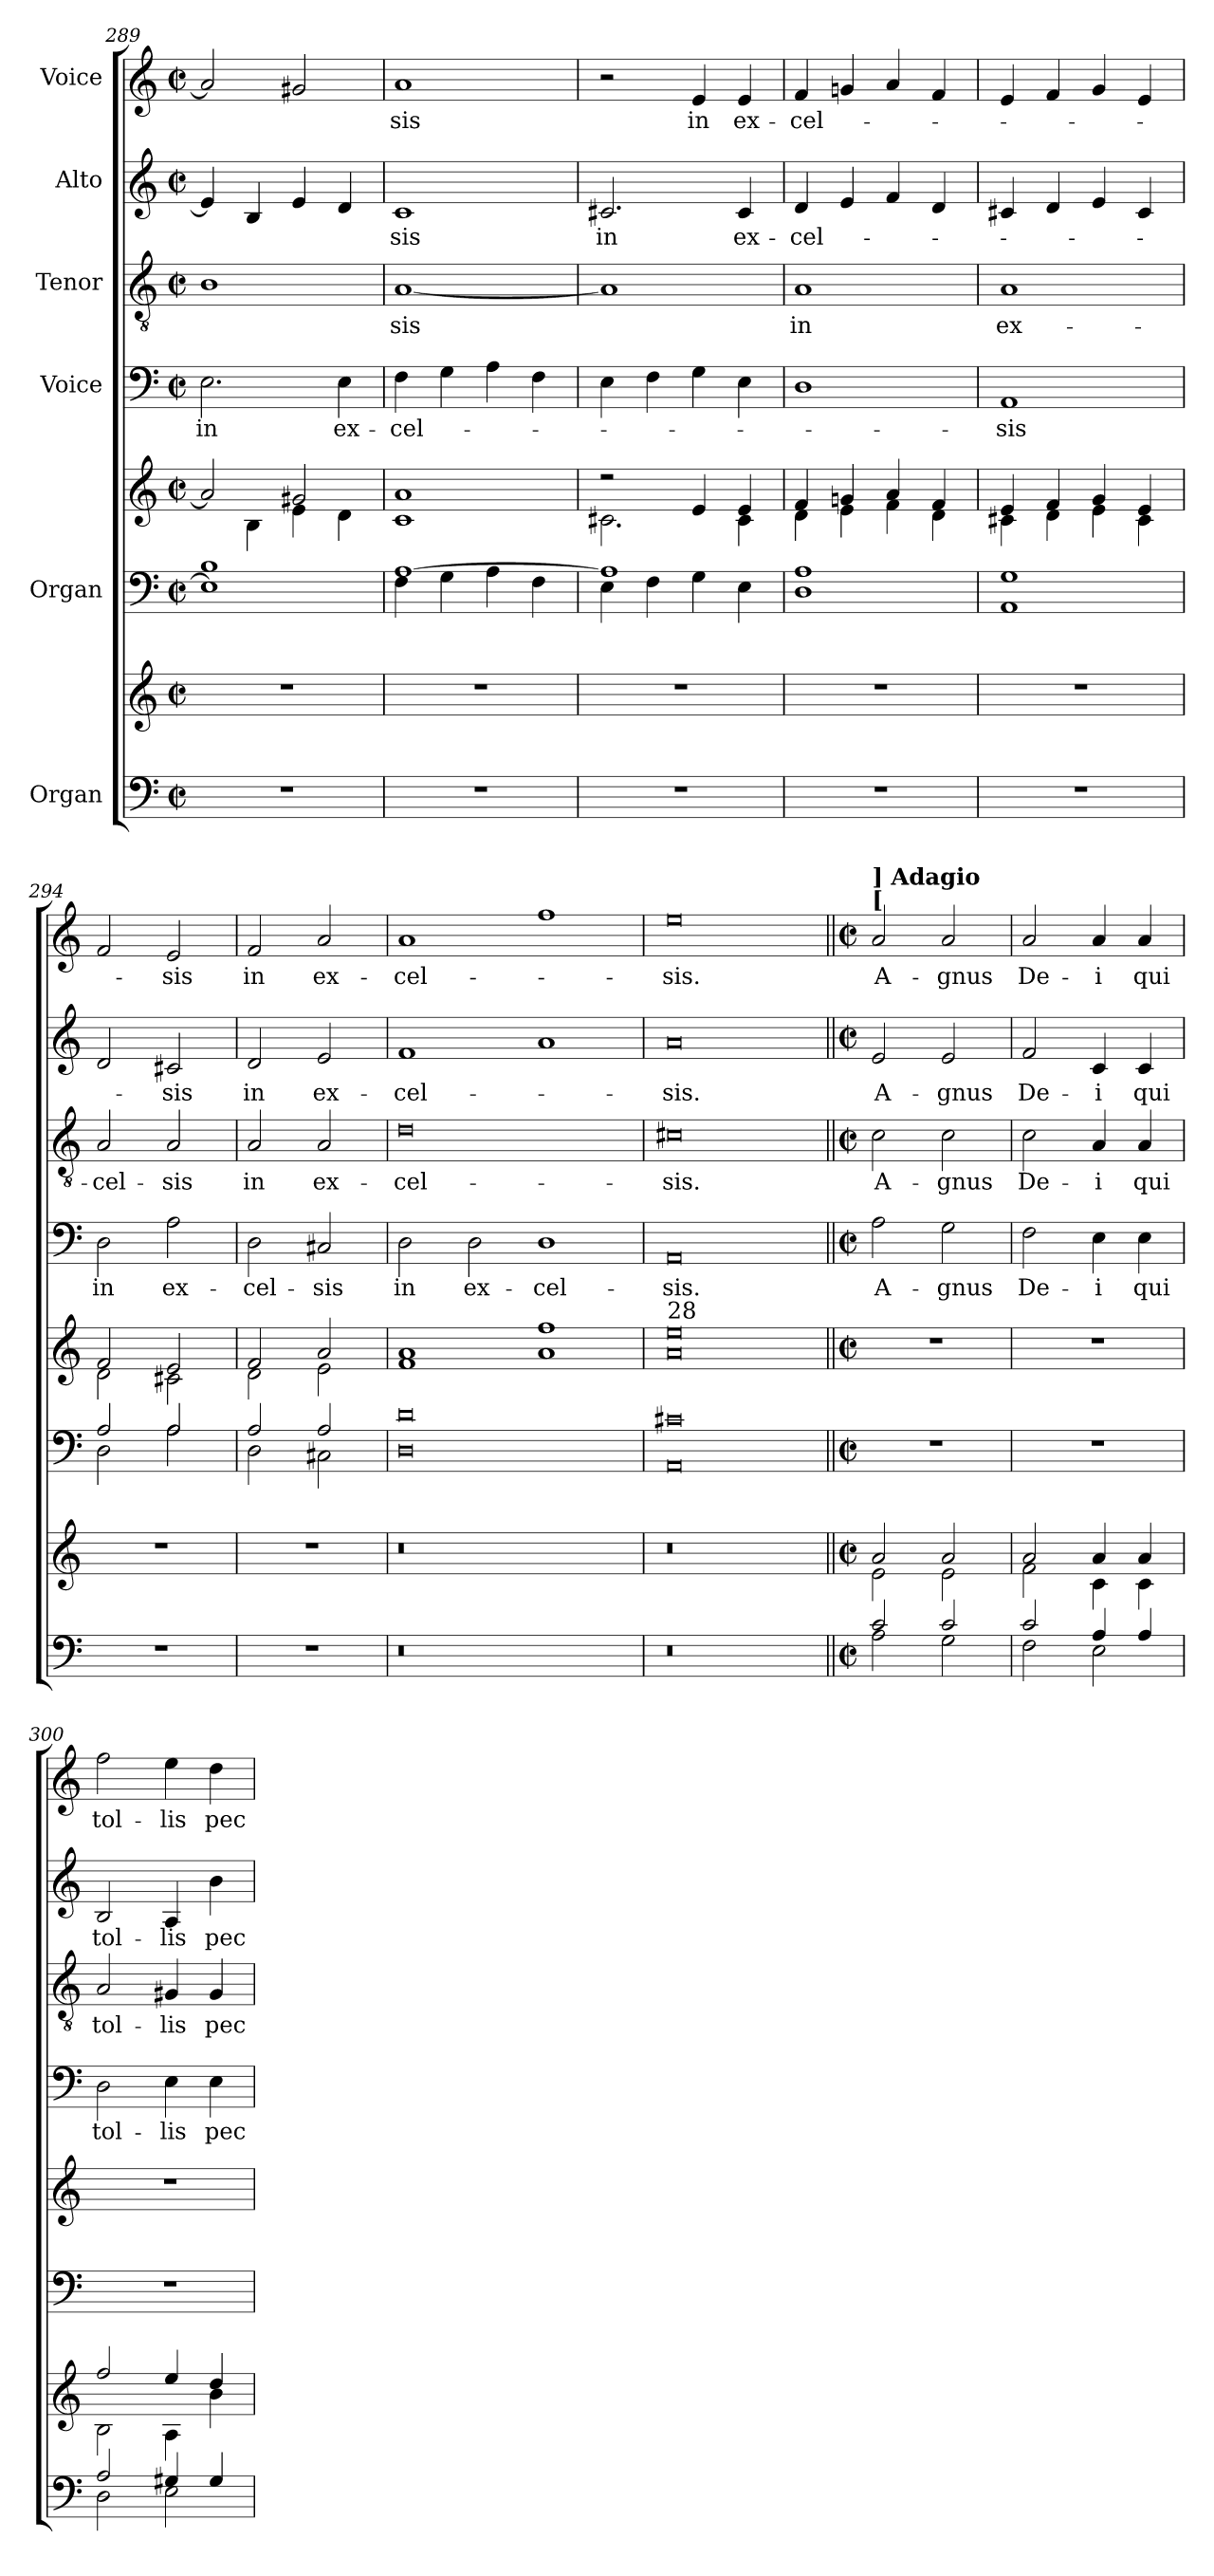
**kern	**kern	**kern	**kern	**kern	**text	**kern	**text	**kern	**text	**kern	**text
*part6	*part6	*part5	*part5	*part4	*part4	*part3	*part3	*part2	*part2	*part1	*part1
*staff8	*staff7	*staff6	*staff5	*staff4	*staff4	*staff3	*staff3	*staff2	*staff2	*staff1	*staff1
*I"Organ	*	*I"Organ	*	*I"Voice	*	*I"Tenor	*	*I"Alto	*	*I"Voice	*
*clefF4	*clefG2	*clefF4	*clefG2	*clefF4	*	*clefGv2	*	*clefG2	*	*clefG2	*
*k[]	*k[]	*k[]	*k[]	*k[]	*	*k[]	*	*k[]	*	*k[]	*
*M2/2	*M2/2	*M2/2	*M2/2	*M2/2	*	*M2/2	*	*M2/2	*	*M2/2	*
*met(c|)	*met(c|)	*met(c|)	*met(c|)	*met(c|)	*	*met(c|)	*	*met(c|)	*	*met(c|)	*
=289	=289	=289	=289	=289	=289	=289	=289	=289	=289	=289	=289
*	*	*^	*^	*	*	*	*	*	*	*	*
!	!	!	!	!	!	!	!LO:LY:b	!	!	!	!	!	!
1r	1r	1B	1E]	2a/]	4ryy	2.E\	in	1B	.	4e/]	.	2a/]	.
.	.	.	.	.	4B\	.	.	.	.	4B/	.	.	.
.	.	.	.	2g#X/	4e\	.	.	.	.	4e/	.	2g#X/	.
!	!	!	!	!	!	!	!LO:LY:b	!	!	!	!	!	!
.	.	.	.	.	4d\	4E\	ex-	.	.	4d/	.	.	.
=290	=290	=290	=290	=290	=290	=290	=290	=290	=290	=290	=290	=290	=290
!	!	!	!	!	!	!	!LO:LY:b	!	!LO:LY:b	!	!LO:LY:b	!	!LO:LY:b
1r	1r	[1A	4F\	1a	1c	4F\	-cel-	[1A	-sis	1c	-sis	1a	-sis
.	.	.	4G\	.	.	4G\	.	.	.	.	.	.	.
.	.	.	4A\	.	.	4A\	.	.	.	.	.	.	.
.	.	.	4F\	.	.	4F\	.	.	.	.	.	.	.
!!LO:LB:g=z
=291	=291	=291	=291	=291	=291	=291	=291	=291	=291	=291	=291	=291	=291
!	!	!	!	!	!	!	!	!	!	!	!LO:LY:b	!	!
1r	1r	1A]	4E\	2r	2.c#X\	4E\	.	1A]	.	2.c#X/	in	2r	.
.	.	.	4F\	.	.	4F\	.	.	.	.	.	.	.
!	!	!	!	!	!	!	!	!	!	!	!	!	!LO:LY:b
.	.	.	4G\	4e/	.	4G\	.	.	.	.	.	4e/	in
!	!	!	!	!	!	!	!	!	!	!	!LO:LY:b	!	!LO:LY:b
.	.	.	4E\	4e/	4c#\	4E\	.	.	.	4c#/	ex-	4e/	ex-
=292	=292	=292	=292	=292	=292	=292	=292	=292	=292	=292	=292	=292	=292
!	!	!	!	!	!	!	!	!	!LO:LY:b	!	!LO:LY:b	!	!LO:LY:b
1r	1r	1A	1D	4f/	4d\	1D	.	1A	in	4d/	-cel-	4f/	-cel-
.	.	.	.	4gn/	4e\	.	.	.	.	4e/	.	4gn/	.
.	.	.	.	4a/	4f\	.	.	.	.	4f/	.	4a/	.
.	.	.	.	4f/	4d\	.	.	.	.	4d/	.	4f/	.
=293	=293	=293	=293	=293	=293	=293	=293	=293	=293	=293	=293	=293	=293
!	!	!	!	!	!	!	!LO:LY:b	!	!LO:LY:b	!	!	!	!
1r	1r	1G	1AA	4e/	4c#X\	1AA	sis	1A	ex-	4c#X/	.	4e/	.
.	.	.	.	4f/	4d\	.	.	.	.	4d/	.	4f/	.
.	.	.	.	4g/	4e\	.	.	.	.	4e/	.	4g/	.
.	.	.	.	4e/	4c#\	.	.	.	.	4c#/	.	4e/	.
=294	=294	=294	=294	=294	=294	=294	=294	=294	=294	=294	=294	=294	=294
!	!	!	!	!	!	!	!LO:LY:b	!	!LO:LY:b	!	!	!	!
1r	1r	2A/	2D\	2f/	2d\	2D\	in	2A/	-cel-	2d/	.	2f/	.
!	!	!	!	!	!	!	!LO:LY:b	!	!LO:LY:b	!	!LO:LY:b	!	!LO:LY:b
.	.	2A/	2A\	2e/	2c#X\	2A\	ex-	2A/	-sis	2c#X/	-sis	2e/	-sis
=295	=295	=295	=295	=295	=295	=295	=295	=295	=295	=295	=295	=295	=295
!	!	!	!	!	!	!	!LO:LY:b	!	!LO:LY:b	!	!LO:LY:b	!	!LO:LY:b
1r	1r	2A/	2D\	2f/	2d\	2D\	-cel-	2A/	in	2d/	in	2f/	in
!	!	!	!	!	!	!	!LO:LY:b	!	!LO:LY:b	!	!LO:LY:b	!	!LO:LY:b
.	.	2A/	2C#X\	2a/	2e\	2C#X/	-sis	2A/	ex-	2e/	ex-	2a/	ex-
=296	=296	=296	=296	=296	=296	=296	=296	=296	=296	=296	=296	=296	=296
!	!	!	!	!	!	!	!LO:LY:b	!	!LO:LY:b	!	!LO:LY:b	!	!LO:LY:b
0r	0r	0d	0D	1a	1f	2D\	in	0d	-cel-	1f	-cel-	1a	-cel-
!	!	!	!	!	!	!	!LO:LY:b	!	!	!	!	!	!
.	.	.	.	.	.	2D\	ex-	.	.	.	.	.	.
!	!	!	!	!	!	!	!LO:LY:b	!	!	!	!	!	!
.	.	.	.	1ff	1a	1D	-cel-	.	.	1a	.	1ff	.
=297	=297	=297	=297	=297	=297	=297	=297	=297	=297	=297	=297	=297	=297
!	!	!	!	!LO:TX:a:t=28	!	!	!	!	!	!	!	!	!
!	!	!	!	!	!	!	!LO:LY:b	!	!LO:LY:b	!	!LO:LY:b	!	!LO:LY:b
0r	0r	0c#X	0AA	0ee	0a	0AA	-sis.	0c#X	-sis.	0a	-sis.	0eeZ	-sis.
*	*	*v	*v	*	*	*	*	*	*	*	*	*	*
*	*	*	*v	*v	*	*	*	*	*	*	*	*
!!LO:PB:g=z
=298||	=298||	=298||	=298||	=298||	=298||	=298||	=298||	=298||	=298||	=298||	=298||
*M2/2	*M2/2	*M2/2	*M2/2	*M2/2	*	*M2/2	*	*M2/2	*	*M2/2	*
*met(c|)	*met(c|)	*met(c|)	*met(c|)	*met(c|)	*	*met(c|)	*	*met(c|)	*	*met(c|)	*
*	*	*	*	*	*	*	*	*	*	*MM160	*
*^	*^	*^	*^	*	*	*	*	*	*	*	*
!	!	!	!	!	!	!	!	!	!	!	!	!	!	!LO:TX:a:B:t=[	!
!	!	!	!	!	!	!	!	!	!	!	!	!	!	!LO:TX:a:B:t=] Adagio	!
!	!	!	!	!	!	!	!	!	!LO:LY:b	!	!LO:LY:b	!	!LO:LY:b	!	!LO:LY:b
*	*	*	*	*v	*v	*	*	*	*	*	*	*	*	*	*
*	*	*	*	*	*v	*v	*	*	*	*	*	*	*	*
2c/	2A\	2a/	2e\	1r	1r	2A\	A-	2c\	A-	2e/	A-	2a/	A-
!	!	!	!	!	!	!	!LO:LY:b	!	!LO:LY:b	!	!LO:LY:b	!	!LO:LY:b
2c/	2G\	2a/	2e\	.	.	2G\	-gnus	2c\	-gnus	2e/	-gnus	2a/	-gnus
=299	=299	=299	=299	=299	=299	=299	=299	=299	=299	=299	=299	=299	=299
!	!	!	!	!	!	!	!LO:LY:b	!	!LO:LY:b	!	!LO:LY:b	!	!LO:LY:b
2c/	2F\	2a/	2f\	1r	1r	2F\	De-	2c\	De-	2f/	De-	2a/	De-
!	!	!	!	!	!	!	!LO:LY:b	!	!LO:LY:b	!	!LO:LY:b	!	!LO:LY:b
4A/	2E\	4a/	4c\	.	.	4E\	-i	4A/	-i	4c/	-i	4a/	-i
!	!	!	!	!	!	!	!LO:LY:b	!	!LO:LY:b	!	!LO:LY:b	!	!LO:LY:b
4A/	.	4a/	4c\	.	.	4E\	qui	4A/	qui	4c/	qui	4a/	qui
=300	=300	=300	=300	=300	=300	=300	=300	=300	=300	=300	=300	=300	=300
!	!	!	!	!	!	!	!LO:LY:b	!	!LO:LY:b	!	!LO:LY:b	!	!LO:LY:b
2A/	2D\	2ff/	2B\	1r	1r	2D\	tol-	2A/	tol-	2B/	tol-	2ff\	tol-
!	!	!	!	!	!	!	!LO:LY:b	!	!LO:LY:b	!	!LO:LY:b	!	!LO:LY:b
4G#X/	2E\	4ee/	4A\	.	.	4E\	-lis	4G#X/	-lis	4A/	-lis	4ee\	-lis
!	!	!	!	!	!	!	!LO:LY:b	!	!LO:LY:b	!	!LO:LY:b	!	!LO:LY:b
4G#/	.	4dd/	4b\	.	.	4E\	pec-	4G#/	pec-	4b\	pec-	4dd\	pec-
*v	*v	*	*	*	*	*	*	*	*	*	*	*	*
*	*v	*v	*	*	*	*	*	*	*	*	*	*
=	=	=	=	=	=	=	=	=	=	=	=
*-	*-	*-	*-	*-	*-	*-	*-	*-	*-	*-	*-
